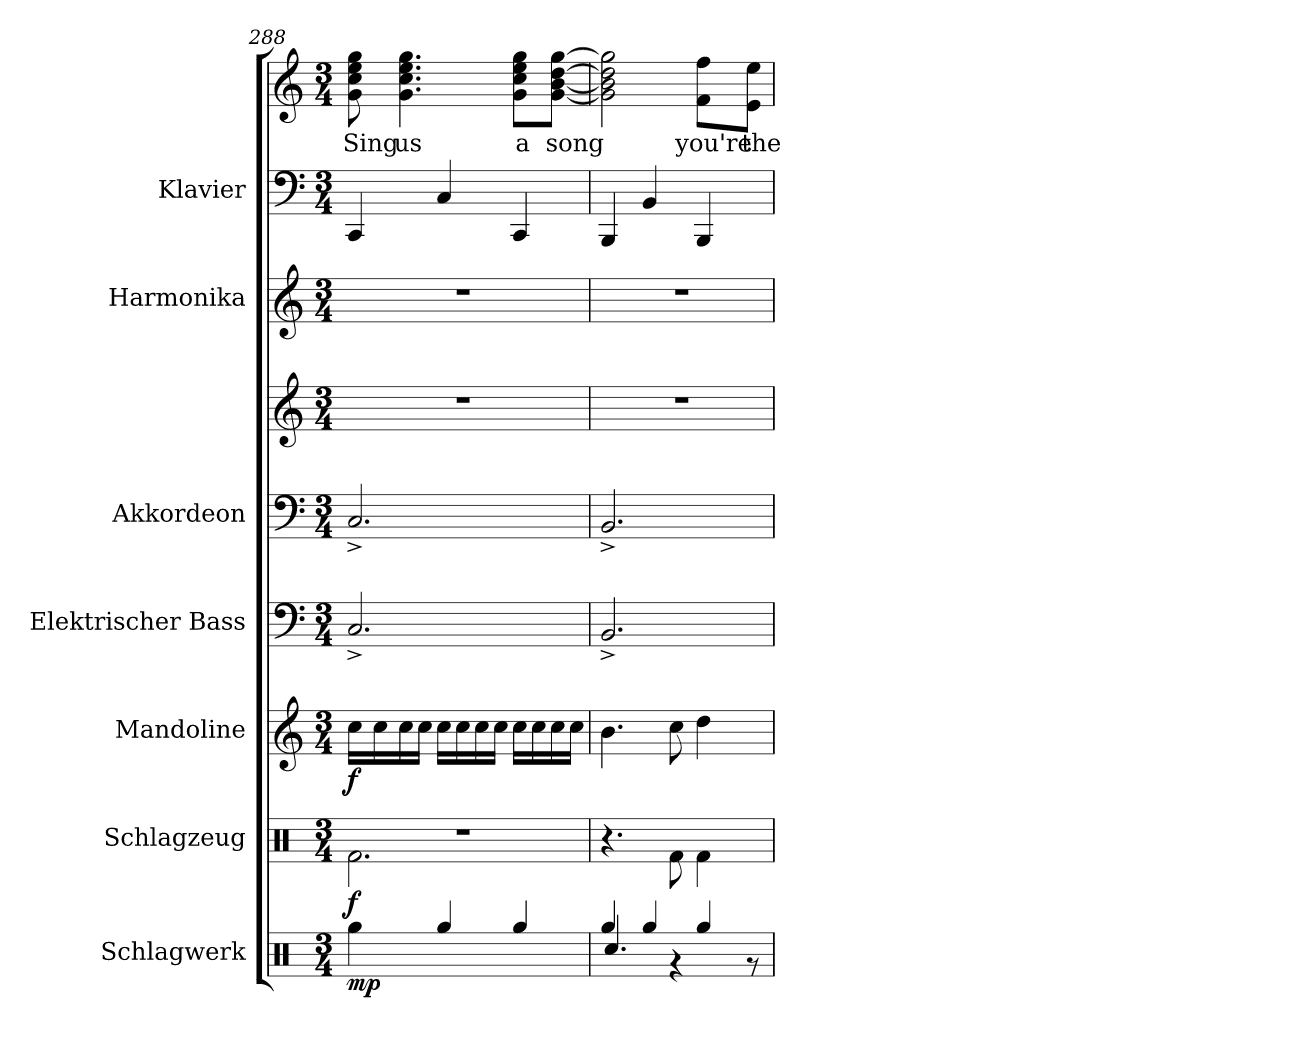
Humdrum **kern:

**kern	**dynam	**kern	**dynam	**kern	**dynam	**kern	**kern	**kern	**kern	**kern	**kern	**text
*part7	*part7	*part6	*part6	*part5	*part5	*part4	*part3	*part3	*part2	*part1	*part1	*part1
*staff9	*staff9	*staff8	*staff8	*staff7	*staff7	*staff6	*staff5	*staff4	*staff3	*staff2	*staff1	*staff1
*I"Schlagwerk	*	*I"Schlagzeug	*	*I"Mandoline	*	*I"Elektrischer Bass	*I"Akkordeon	*	*I"Harmonika	*I"Klavier	*	*
*I'Schlw.	*	*I'Schlgz.	*	*I'Mand.	*	*I'E-B.	*I'Akk.	*	*	*I'Klav.	*	*
*clefX	*	*clefX	*	*clefG2	*	*clefF4	*clefF4	*clefG2	*clefG2	*clefF4	*clefG2	*
*	*	*	*	*	*	*ITrd7c12	*	*	*	*	*	*
*k[]	*	*k[]	*	*k[]	*	*k[]	*k[]	*k[]	*k[]	*k[]	*k[]	*
*M3/4	*	*M3/4	*	*M3/4	*	*M3/4	*M3/4	*M3/4	*M3/4	*M3/4	*M3/4	*
=288	=288	=288	=288	=288	=288	=288	=288	=288	=288	=288	=288	=288
*	*	*^	*	*	*	*	*	*	*	*	*	*
!	!LO:DY:b	!	!	!LO:DY:b	!	!LO:DY:b	!	!	!	!	!	!	!LO:LY:b
4Rgg\	mp	2.r	2.Rf\	f	16cc\LL	f	2.CC^/	2.C^/	2.r	2.r	4CC/	8g\ 8cc\ 8ee\ 8gg\	Sing
.	.	.	.	.	16cc\	.	.	.	.	.	.	.	.
!	!	!	!	!	!	!	!	!	!	!	!	!	!LO:LY:b
.	.	.	.	.	16cc\	.	.	.	.	.	.	4.g\ 4.cc\ 4.ee\ 4.gg\	us
.	.	.	.	.	16cc\JJ	.	.	.	.	.	.	.	.
4Rgg/	.	.	.	.	16cc\LL	.	.	.	.	.	4C/	.	.
.	.	.	.	.	16cc\	.	.	.	.	.	.	.	.
.	.	.	.	.	16cc\	.	.	.	.	.	.	.	.
.	.	.	.	.	16cc\JJ	.	.	.	.	.	.	.	.
!	!	!	!	!	!	!	!	!	!	!	!	!	!LO:LY:b
4Rgg/	.	.	.	.	16cc\LL	.	.	.	.	.	4CC/	8g\ 8cc\ 8ee\ 8gg\L	a
.	.	.	.	.	16cc\	.	.	.	.	.	.	.	.
!	!	!	!	!	!	!	!	!	!	!	!	!	!LO:LY:b
.	.	.	.	.	16cc\	.	.	.	.	.	.	[8g\ [8b\ [8dd\ [8gg\J	song
.	.	.	.	.	16cc\JJ	.	.	.	.	.	.	.	.
*	*	*v	*v	*	*	*	*	*	*	*	*	*	*
!!LO:PB:g=z
=289	=289	=289	=289	=289	=289	=289	=289	=289	=289	=289	=289	=289
*^	*	*	*	*	*	*	*	*	*	*	*	*
4Rgg/	4.Rcc/	.	4.r	.	4.b\	.	2.BBB^/	2.BB^/	2.r	2.r	4BBB/	2g\] 2b\] 2dd\] 2gg\]	.
4Rgg/	.	.	.	.	.	.	.	.	.	.	4BB/	.	.
.	4r	.	8Rf\	.	8cc\	.	.	.	.	.	.	.	.
!	!	!	!	!	!	!	!	!	!	!	!	!	!LO:LY:b
4Rgg/	.	.	4Rf\	.	4dd\	.	.	.	.	.	4BBB/	8f\ 8ff\L	you're
!	!	!	!	!	!	!	!	!	!	!	!	!	!LO:LY:b
.	8r	.	.	.	.	.	.	.	.	.	.	8e\ 8ee\J	the
*v	*v	*	*	*	*	*	*	*	*	*	*	*	*
=	=	=	=	=	=	=	=	=	=	=	=	=
*-	*-	*-	*-	*-	*-	*-	*-	*-	*-	*-	*-	*-
